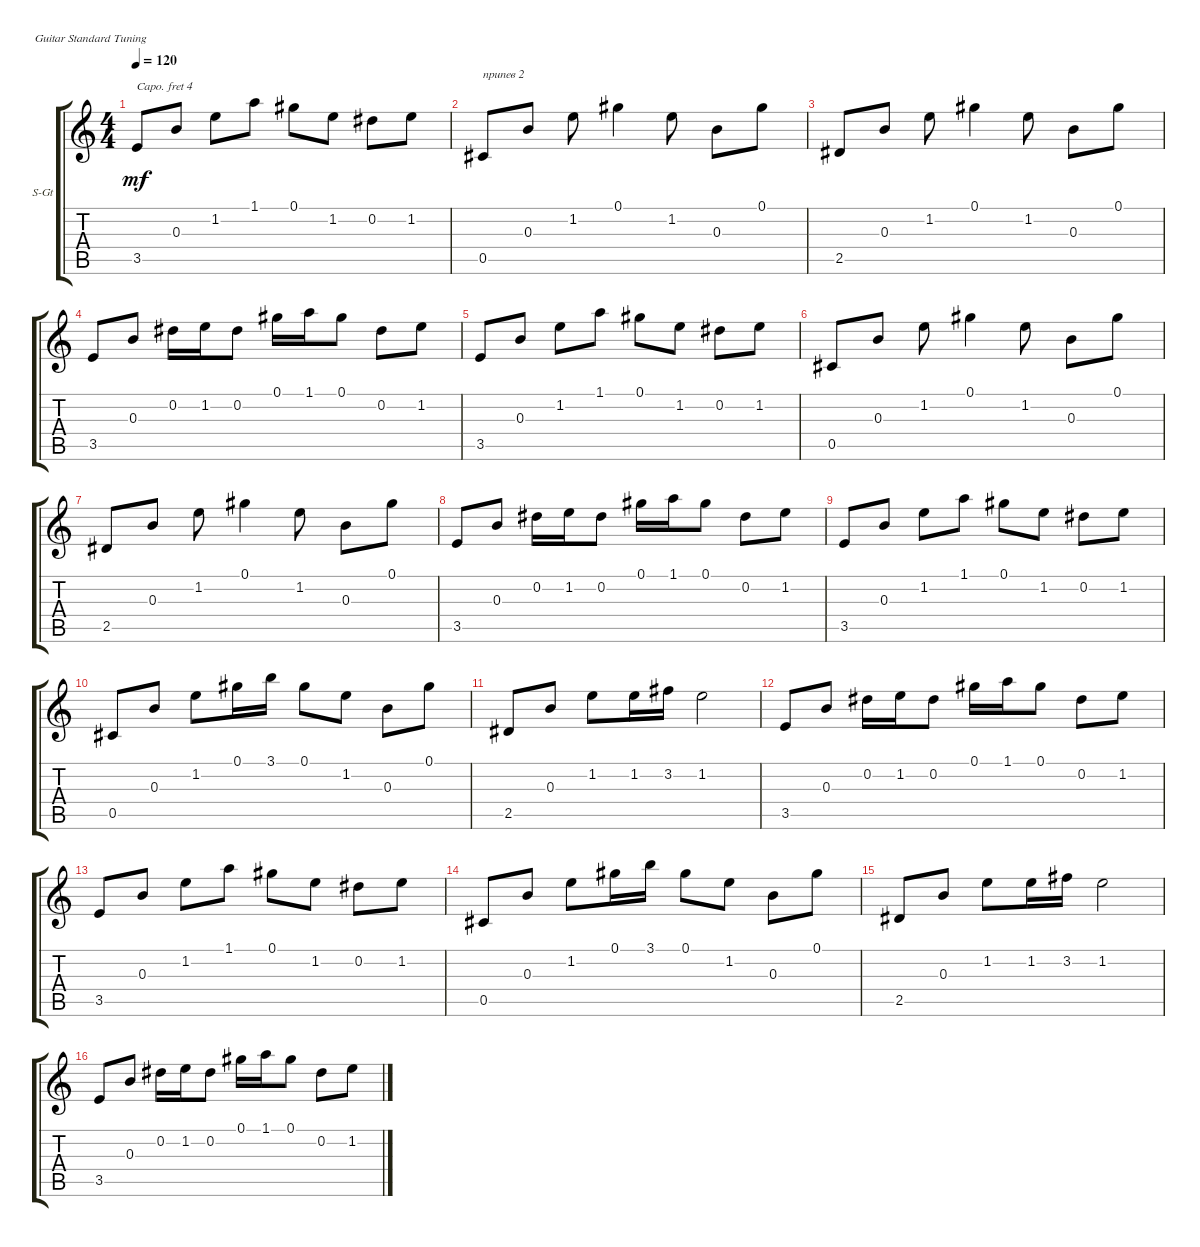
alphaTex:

\defaultSystemsLayout 4
\bracketExtendMode groupsimilarinstruments
\firstSystemTrackNameOrientation horizontal
\otherSystemsTrackNameOrientation horizontal
\track ("Guitar 1" "S-Gt") {instrument acousticguitarsteel}
\staff {score tabs}
\capo 4
\tuning (E4 B3 G3 D3 A2 E2)
\ts (4 4)
\tempo 120
\clef g2
\ks c
3.5.8{dy mf} 0.3.8 1.2.8 1.1.8 0.1.8 1.2.8 0.2.8 1.2.8 |
0.5.8{txt "припев 2"} 0.3.8 1.2.8 0.1.4 1.2.8 0.3.8 0.1.8 |
2.5.8 0.3.8 1.2.8 0.1.4 1.2.8 0.3.8 0.1.8 |
3.5.8 0.3.8 0.2.16 1.2.16 0.2.8 0.1.16 1.1.16 0.1.8 0.2.8 1.2.8 |
3.5.8 0.3.8 1.2.8 1.1.8 0.1.8 1.2.8 0.2.8 1.2.8 |
0.5.8 0.3.8 1.2.8 0.1.4 1.2.8 0.3.8 0.1.8 |
2.5.8 0.3.8 1.2.8 0.1.4 1.2.8 0.3.8 0.1.8 |
3.5.8 0.3.8 0.2.16 1.2.16 0.2.8 0.1.16 1.1.16 0.1.8 0.2.8 1.2.8 |
3.5.8 0.3.8 1.2.8 1.1.8 0.1.8 1.2.8 0.2.8 1.2.8 |
0.5.8 0.3.8 1.2.8 0.1.16 3.1.16 0.1.8 1.2.8 0.3.8 0.1.8 |
2.5.8 0.3.8 1.2.8 1.2.16 3.2.16 1.2.2 |
3.5.8 0.3.8 0.2.16 1.2.16 0.2.8 0.1.16 1.1.16 0.1.8 0.2.8 1.2.8 |
3.5.8 0.3.8 1.2.8 1.1.8 0.1.8 1.2.8 0.2.8 1.2.8 |
0.5.8 0.3.8 1.2.8 0.1.16 3.1.16 0.1.8 1.2.8 0.3.8 0.1.8 |
2.5.8 0.3.8 1.2.8 1.2.16 3.2.16 1.2.2 |
3.5.8 0.3.8 0.2.16 1.2.16 0.2.8 0.1.16 1.1.16 0.1.8 0.2.8 1.2.8
